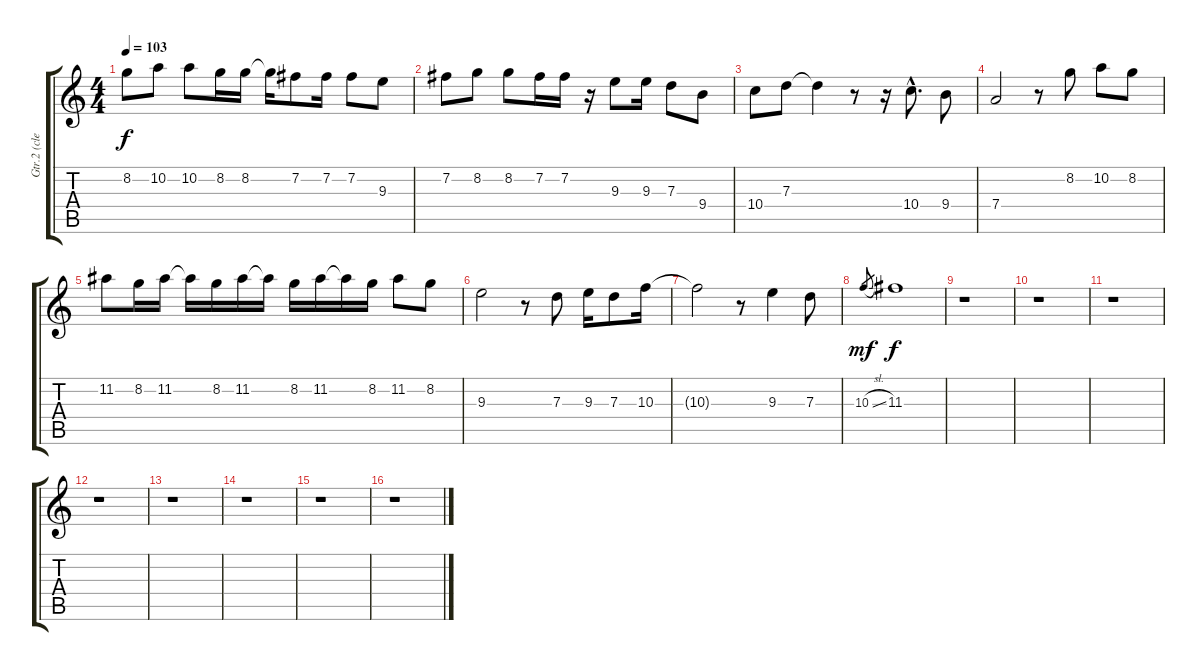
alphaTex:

\track ("Gtr.2 (clean)" "Gtr.2 (cle") {instrument electricguitarjazz}
\staff {score tabs}
\tuning (E4 B3 G3 D3 A2 E2) {hide}
\ts (4 4)
\tempo 103
\clef g2
\ks c
8.2.8{dy f instrument electricguitarjazz} 10.2.8 10.2.8 8.2.16 8.2.16 8.2{t}.16 7.2.8 7.2.16 7.2.8 9.3.8 |
7.2.8 8.2.8 8.2.8 7.2.16 7.2.16 r.16 9.3.8 9.3.16 7.3.8 9.4.8 |
10.4.8 7.3.8 7.3{t}.4 r.8 r.16 10.4{hac}.8{d} 9.4.8 |
7.4.2 r.8 8.2.8 10.2.8 8.2.8 |
11.2.8 8.2.16 11.2.16 11.2{t}.16 8.2.16 11.2.16 11.2{t}.16 8.2.16 11.2.16 11.2{t}.16 8.2.16 11.2.8 8.2.8 |
9.3.2 r.8 7.3.8 9.3.16 7.3.8 10.3.16 |
10.3{t}.2 r.8 9.3.4 7.3.8 |
10.3{sl}.8{gr dy mf} 11.3.1{dy f} |
r.1 |
r.1 |
r.1 |
r.1 |
r.1 |
r.1 |
r.1 |
r.1
